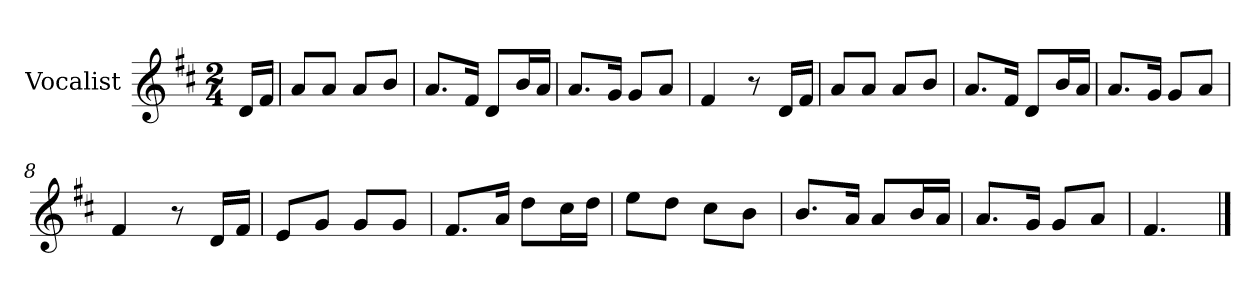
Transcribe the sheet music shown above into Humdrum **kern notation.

**kern
*part1
*staff1
*I"Vocalist
*k[f#c#]
*D:
*M2/4
=
16dLL
16f#JJ
=1
8aL
8aJ
8aL
8bJ
=2
8.aL
16f#Jk
8dL
16bL
16aJJ
=3
8.aL
16gJk
8gL
8aJ
=4
4f#
8r
16dLL
16f#JJ
=5
8aL
8aJ
8aL
8bJ
=6
8.aL
16f#Jk
8dL
16bL
16aJJ
=7
8.aL
16gJk
8gL
8aJ
=8
4f#
8r
16dLL
16f#JJ
=9
8eL
8gJ
8gL
8gJ
=10
8.f#L
16aJk
8ddL
16cc#L
16ddJJ
=11
8eeL
8ddJ
8cc#L
8bJ
=12
8.bL
16aJk
8aL
16bL
16aJJ
=13
8.aL
16gJk
8gL
8aJ
=14
4.f#
==
*-
